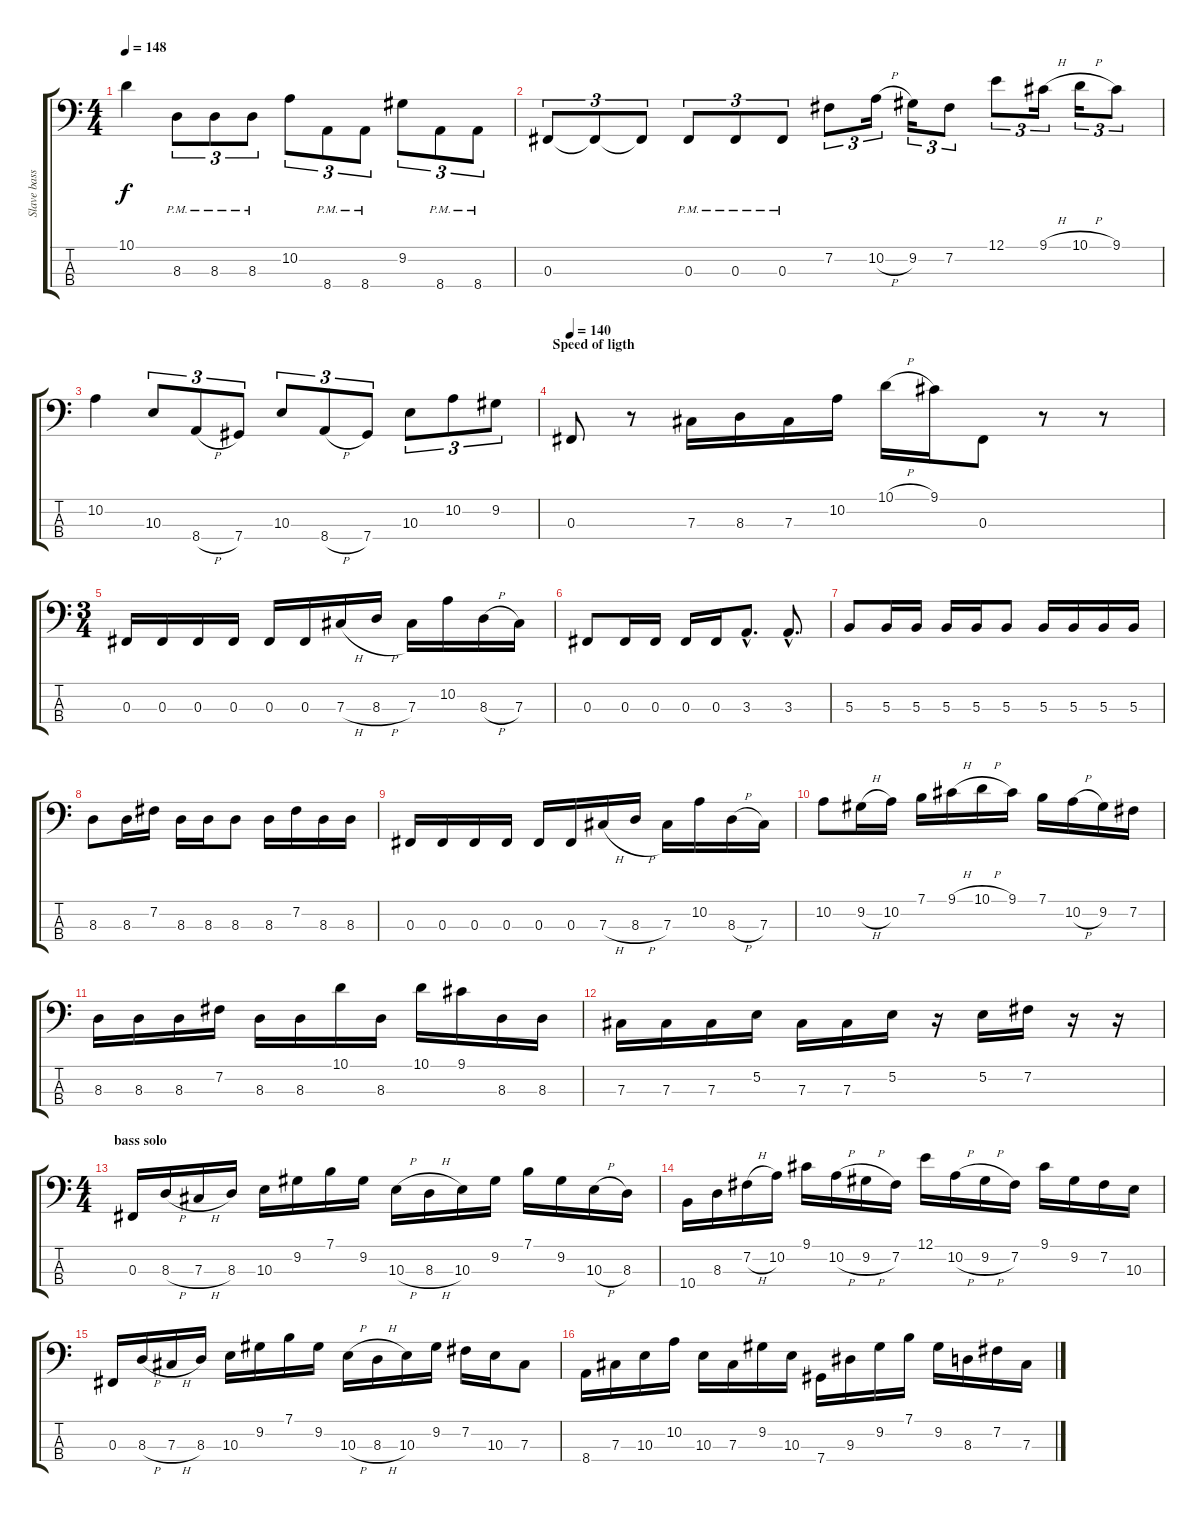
\track ("Slave bass(charles)" "Slave bass") {instrument electricbassfinger}
\staff {score tabs}
\tuning (E2 B1 Gb1 Db1) {hide}
\ts (4 4)
\tempo 148
\clef f4
\ks c
10.1.4{dy f} 8.3{pm}.8{tu (3 2)} 8.3{pm}.8{tu (3 2)} 8.3{pm}.8{tu (3 2)} 10.2.8{tu (3 2)} 8.4{pm}.8{tu (3 2)} 8.4{pm}.8{tu (3 2)} 9.2.8{tu (3 2)} 8.4{pm}.8{tu (3 2)} 8.4{pm}.8{tu (3 2)} |
0.3.8{tu (3 2)} 0.3{t}.8{tu (3 2)} 0.3{t}.8{tu (3 2)} 0.3{pm}.8{tu (3 2)} 0.3{pm}.8{tu (3 2)} 0.3{pm}.8{tu (3 2)} 7.2.8{tu (3 2)} 10.2{h}.16{tu (3 2)} 9.2.16{tu (3 2)} 7.2.8{tu (3 2)} 12.1.8{tu (3 2)} 9.1{h}.16{tu (3 2)} 10.1{h}.16{tu (3 2)} 9.1.8{tu (3 2)} |
10.2.4 10.3.8{tu (3 2)} 8.4{h}.8{tu (3 2)} 7.4.8{tu (3 2)} 10.3.8{tu (3 2)} 8.4{h}.8{tu (3 2)} 7.4.8{tu (3 2)} 10.3.8{tu (3 2)} 10.2.8{tu (3 2)} 9.2.8{tu (3 2)} |
\section ("" "Speed of ligth")
\tempo 140
0.3.8 r.8 7.3.16 8.3.16 7.3.16 10.2.16 10.1{h}.16 9.1.16 0.3.8 r.8 r.8 |
\ts (3 4)
0.3.16 0.3.16 0.3.16 0.3.16 0.3.16 0.3.16 7.3{h}.16 8.3{h}.16 7.3.16 10.2.16 8.3{h}.16 7.3.16 |
0.3.8 0.3.16 0.3.16 0.3.16 0.3.16 3.3{hac}.8{d} 3.3{hac}.8{d} |
5.3.8 5.3.16 5.3.16 5.3.16 5.3.16 5.3.8 5.3.16 5.3.16 5.3.16 5.3.16 |
8.3.8 8.3.16 7.2.16 8.3.16 8.3.16 8.3.8 8.3.16 7.2.16 8.3.16 8.3.16 |
0.3.16 0.3.16 0.3.16 0.3.16 0.3.16 0.3.16 7.3{h}.16 8.3{h}.16 7.3.16 10.2.16 8.3{h}.16 7.3.16 |
10.2.8 9.2{h}.16 10.2.16 7.1.16 9.1{h}.16 10.1{h}.16 9.1.16 7.1.16 10.2{h}.16 9.2.16 7.2.16 |
8.3.16 8.3.16 8.3.16 7.2.16 8.3.16 8.3.16 10.1.16 8.3.16 10.1.16 9.1.16 8.3.16 8.3.16 |
7.3.16 7.3.16 7.3.16 5.2.16 7.3.16 7.3.16 5.2.16 r.16 5.2.16 7.2.16 r.16 r.16 |
\ts (4 4)
\section ("" "bass solo")
0.3.16 8.3{h}.16 7.3{h}.16 8.3.16 10.3.16 9.2.16 7.1.16 9.2.16 10.3{h}.16 8.3{h}.16 10.3.16 9.2.16 7.1.16 9.2.16 10.3{h}.16 8.3.16 |
10.4.16 8.3.16 7.2{h}.16 10.2.16 9.1.16 10.2{h}.16 9.2{h}.16 7.2.16 12.1.16 10.2{h}.16 9.2{h}.16 7.2.16 9.1.16 9.2.16 7.2.16 10.3.16 |
0.3.16 8.3{h}.16 7.3{h}.16 8.3.16 10.3.16 9.2.16 7.1.16 9.2.16 10.3{h}.16 8.3{h}.16 10.3.16 9.2.16 7.2.16 10.3.16 7.3.8 |
8.4.16 7.3.16 10.3.16 10.2.16 10.3.16 7.3.16 9.2.16 10.3.16 7.4.16 9.3.16 9.2.16 7.1.16 9.2.16 8.3.16 7.2.16 7.3.16
